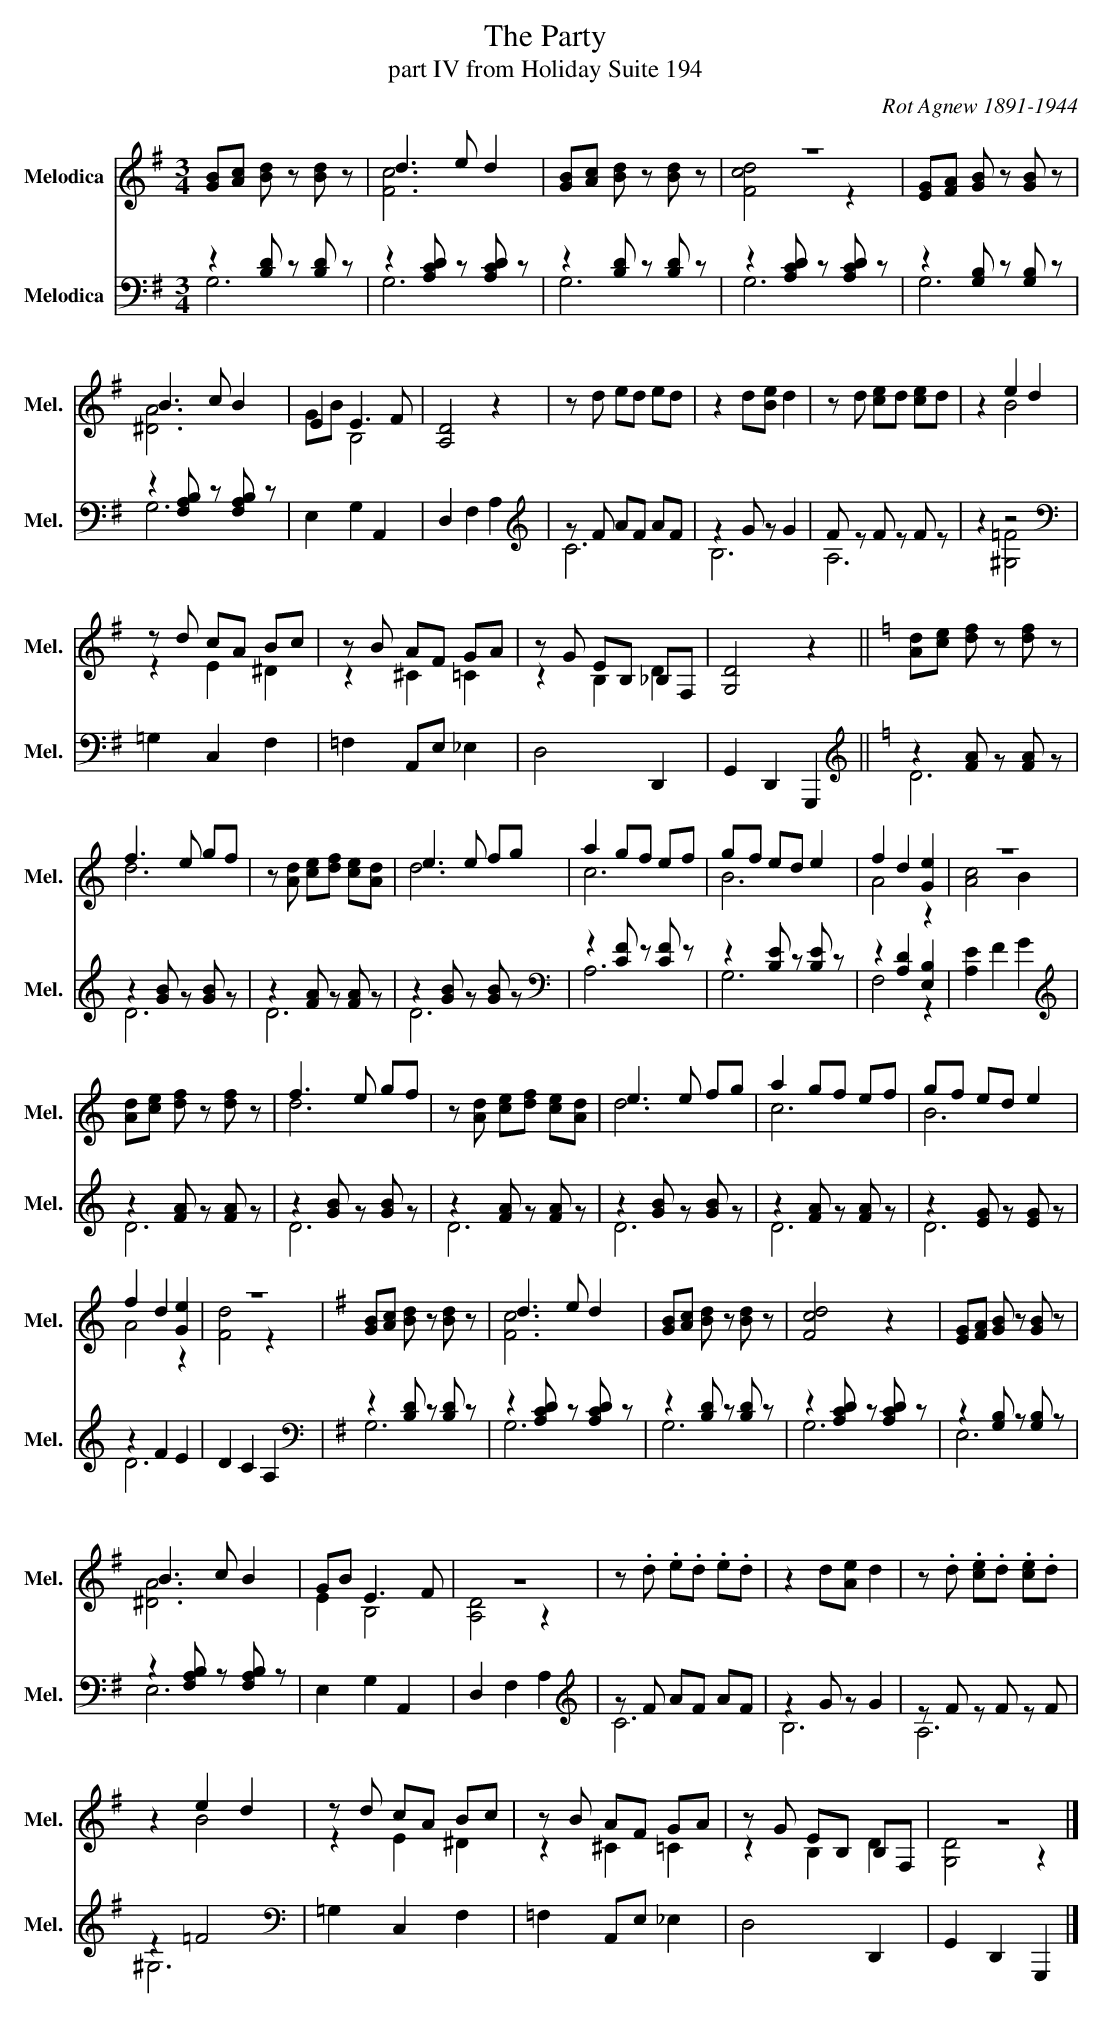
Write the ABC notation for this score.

X:1
T:The Party
T:part IV from Holiday Suite 194
C:Rot Agnew 1891-1944
%%score ( 1 2 ) ( 3 4 )
L:1/8
M:3/4
K:G
V:1 treble nm="Melodica" snm="Mel."
V:2 treble
V:3 bass nm="Melodica" snm="Mel."
V:4 bass
V:1
[GB][Ac] [Bd] z [Bd] z | d3 e d2 | [GB][Ac] [Bd] z [Bd] z | z6 | [EG][FA] [GB] z [GB] z |$
B3 c B2 | E2 E3 F | [A,D]4 z2 | z d ed ed | z2 d[Be] d2 | z d [ce]d [ce]d | z2 e2 d2 |$
z d cA Bc | z B AF GA | z G EB, _B,F, | [G,D]4 z2 ||[K:C] [Ad][ce] [df] z [df] z |$ f3 e gf |
z [Ad] [ce][df] [ce][Ad] | e3 e fg | a2 gf ef | gf ed e2 | f2 d2 [Ge]2 | z6 |$
[Ad][ce] [df] z [df] z | f3 e gf | z [Ad] [ce][df] [ce][Ad] | e3 e fg | a2 gf ef | gf ed e2 |$
f2 d2 [Ge]2 | z6 |[K:G] [GB][Ac] [Bd] z [Bd] z | d3 e d2 | [GB][Ac] [Bd] z [Bd] z | [Fcd]4 z2 |
[EG][FA] [GB] z [GB] z |$ B3 c B2 | GB E3 F | z6 | z .d .e.d .e.d | z2 d[Ae] d2 |
z .d .[ce].d .[ce].d |$ z2 e2 d2 | z d cA Bc | z B AF GA | z G EB, B,F, | z6 |]
V:2
x6 | [Fc]6 | x6 | [Fcd]4 z2 | x6 |$ [^DA]6 | GB B,4 | x6 | x6 | x6 | x6 | z2 B4 |$ z2 E2 ^D2 |
z2 ^C2 =C2 | z2 B,2 D2 | x6 ||[K:C] x6 |$ d6 | x6 | d6 | c6 | B6 | A4 z2 | [Ac]4 B2 |$ x6 | d6 |
x6 | d6 | c6 | B6 |$ A4 z2 | [Fd]4 z2 |[K:G] x6 | [Fc]6 | x6 | x6 | x6 |$ [^DA]6 | E2 B,4 |
[A,D]4 z2 | x6 | x6 | x6 |$ z2 B4 | z2 E2 ^D2 | z2 ^C2 =C2 | z2 B,2 D2 | [G,D]4 z2 |]
V:3
z2 [B,D] z [B,D] z | z2 [A,CD] z [A,CD] z | z2 [B,D] z [B,D] z | z2 [A,CD] z [A,CD] z |
z2 [G,B,] z [G,B,] z |$ z2 [F,A,B,] z [F,A,B,] z | E,2 G,2 A,,2 | D,2 F,2 A,2 |
[K:treble] z F AF AF | z2 G z G2 | F z F z F z | z2 z4 |$[K:bass] =G,2 C,2 F,2 | =F,2 A,,E, _E,2 |
D,4 D,,2 | G,,2 D,,2 G,,,2 ||[K:C][K:treble] z2 [FA] z [FA] z |$ z2 [GB] z [GB] z |
z2 [FA] z [FA] z | z2 [GB] z [GB] z |[K:bass] z2 [CF] z [CF] z | z2 [B,E] z [B,E] z |
z2 [A,D]2 [E,B,]2 | [A,E]2 F2 G2 |$[K:treble] z2 [FA] z [FA] z | z2 [GB] z [GB] z |
z2 [FA] z [FA] z | z2 [GB] z [GB] z | z2 [FA] z [FA] z | z2 [EG] z [EG] z |$ z2 F2 E2 |
D2 C2 A,2 |[K:G][K:bass] z2 [B,D] z [B,D] z | z2 [A,CD] z [A,CD] z | z2 [B,D] z [B,D] z |
z2 [A,CD] z [A,CD] z | z2 [G,B,] z [G,B,] z |$ z2 [F,A,B,] z [F,A,B,] z | E,2 G,2 A,,2 |
D,2 F,2 A,2 |[K:treble] z F AF AF | z2 G z G2 | z F z F z F |$ z2 =F4 |[K:bass] =G,2 C,2 F,2 |
=F,2 A,,E, _E,2 | D,4 D,,2 | G,,2 D,,2 G,,,2 |]
V:4
G,6 | G,6 | G,6 | G,6 | G,6 |$ G,6 | x6 | x6 |[K:treble] C6 | B,6 | A,6 | z2 [^G,=F]4 |$
[K:bass] x6 | x6 | x6 | x6 ||[K:C][K:treble] D6 |$ D6 | D6 | D6 |[K:bass] A,6 | G,6 | F,4 z2 |
x6 |$[K:treble] D6 | D6 | D6 | D6 | D6 | D6 |$ D6 | x6 |[K:G][K:bass] G,6 | G,6 | G,6 | G,6 |
E,6 |$ E,6 | x6 | x6 |[K:treble] C6 | B,6 | A,6 |$ ^G,6 |[K:bass] x6 | x6 | x6 | x6 |]
